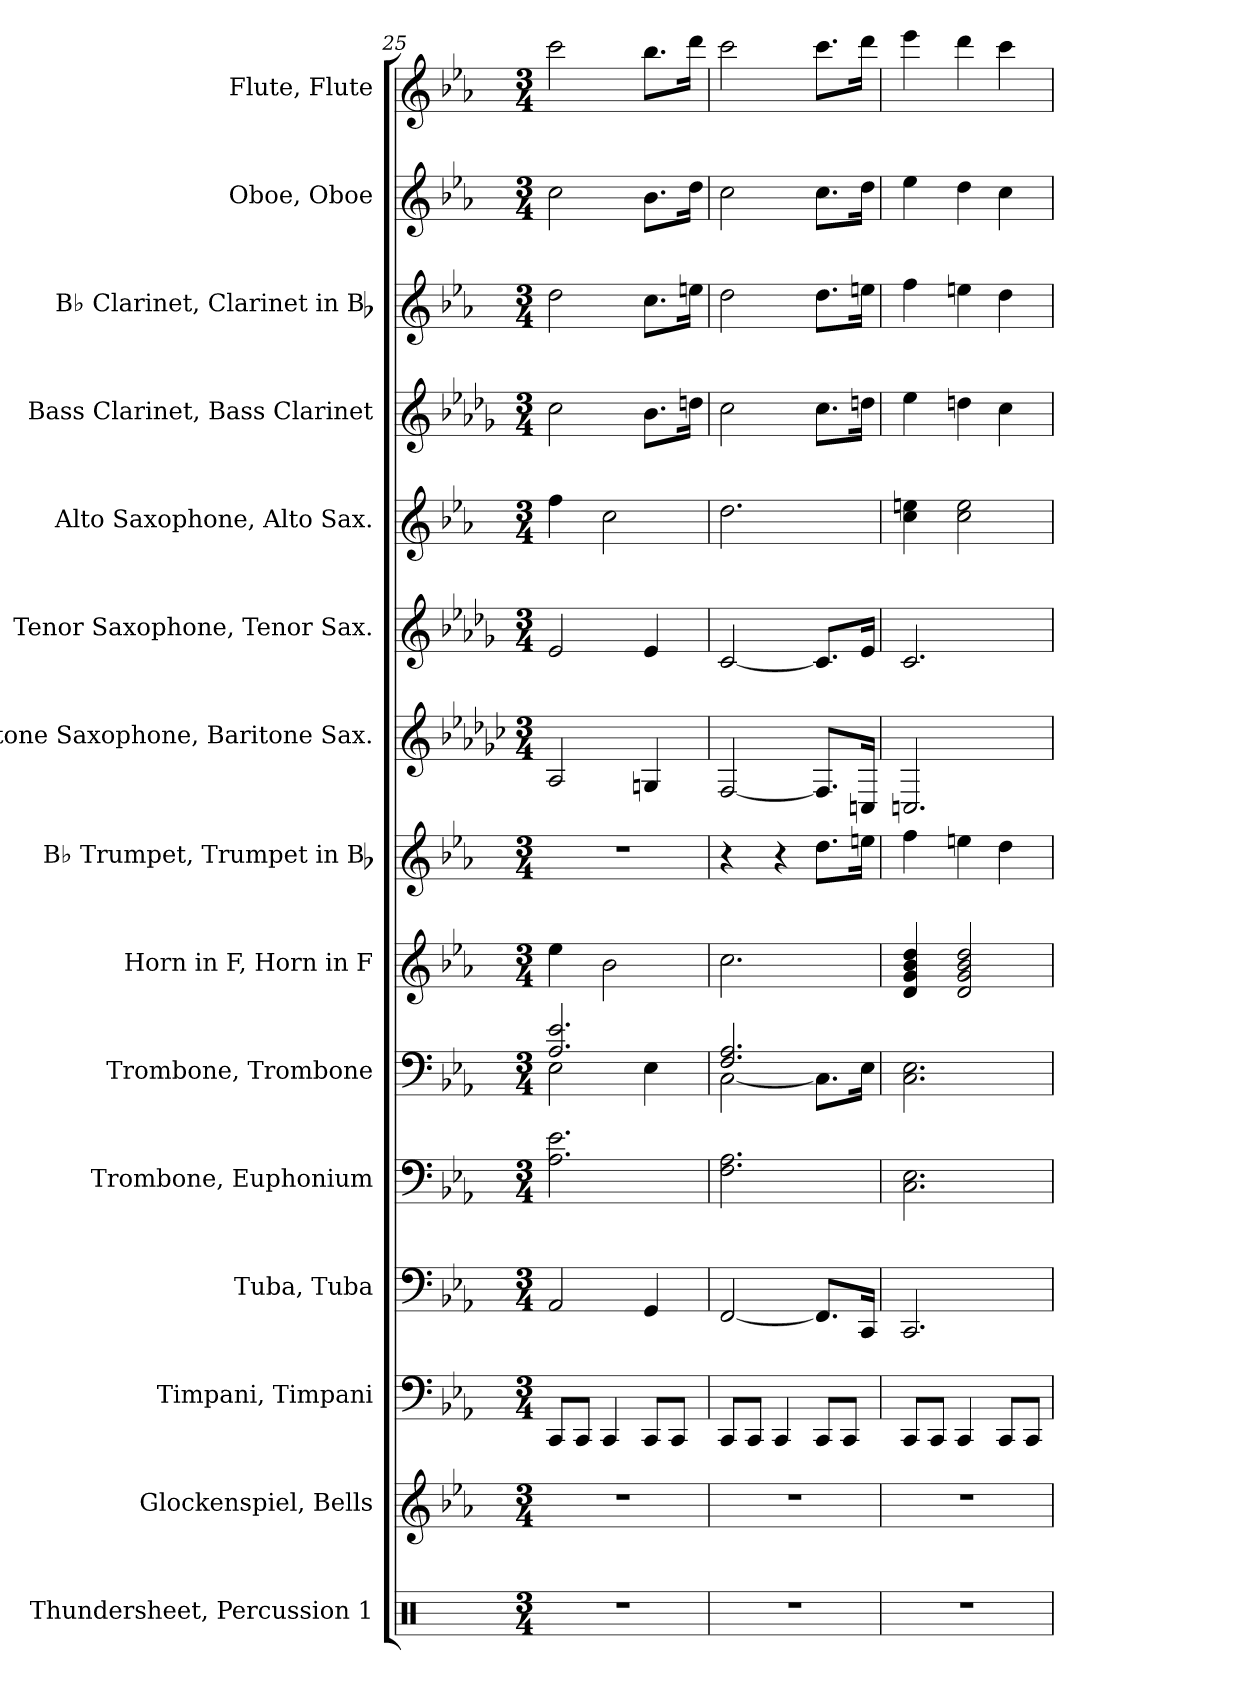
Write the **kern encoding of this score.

**kern	**kern	**kern	**kern	**kern	**kern	**kern	**kern	**kern	**kern	**kern	**kern	**kern	**kern	**kern
*part15	*part14	*part13	*part12	*part11	*part10	*part9	*part8	*part7	*part6	*part5	*part4	*part3	*part2	*part1
*staff15	*staff14	*staff13	*staff12	*staff11	*staff10	*staff9	*staff8	*staff7	*staff6	*staff5	*staff4	*staff3	*staff2	*staff1
*I"Thundersheet, Percussion 1	*I"Glockenspiel, Bells	*I"Timpani, Timpani	*I"Tuba, Tuba	*I"Trombone, Euphonium	*I"Trombone, Trombone	*I"Horn in F, Horn in F	*I"B♭ Trumpet, Trumpet in Bb	*I"Baritone Saxophone, Baritone Sax.	*I"Tenor Saxophone, Tenor Sax.	*I"Alto Saxophone, Alto Sax.	*I"Bass Clarinet, Bass Clarinet	*I"B♭ Clarinet, Clarinet in Bb	*I"Oboe, Oboe	*I"Flute, Flute
*I'Thu.	*I'Glock.	*I'Timp.	*I'Tba.	*I'Tbn.	*I'Tbn.	*I'F Hn.	*I'B♭ Tpt.	*I'Bar. Sax.	*I'T. Sax.	*I'A. Sax.	*I'B. Cl.	*I'B♭ Cl.	*I'Ob.	*I'Fl.
*clefX	*clefG2	*clefF4	*clefF4	*clefF4	*clefF4	*clefG2	*clefG2	*clefG2	*clefG2	*clefG2	*clefG2	*clefG2	*clefG2	*clefG2
*	*ITrd-14c-24	*	*	*	*	*ITrd4c7	*ITrd1c2	*ITrd12c21	*ITrd8c14	*ITrd5c9	*ITrd8c14	*ITrd1c2	*	*
*k[]	*k[b-e-a-]	*k[b-e-a-]	*k[b-e-a-]	*k[b-e-a-]	*k[b-e-a-]	*k[b-e-a-d-]	*k[b-e-a-d-g-]	*k[b-e-a-d-g-c-]	*k[b-e-a-d-g-]	*k[b-e-a-d-g-c-]	*k[b-e-a-d-g-]	*k[b-e-a-d-g-]	*k[b-e-a-]	*k[b-e-a-]
*M3/4	*M3/4	*M3/4	*M3/4	*M3/4	*M3/4	*M3/4	*M3/4	*M3/4	*M3/4	*M3/4	*M3/4	*M3/4	*M3/4	*M3/4
=25	=25	=25	=25	=25	=25	=25	=25	=25	=25	=25	=25	=25	=25	=25
*	*	*	*	*	*^	*	*	*	*	*	*	*	*	*
2.r	2.r	8CC/L	2AA-/	2.A-\ 2.e-\	2.A-/ 2.e-/	2E-\	4a-\	2.r	2AA-/	2E-/	4a-\	2c\	2cc\	2cc\	2ccc\
.	.	8CC/J	.	.	.	.	.	.	.	.	.	.	.	.	.
.	.	4CC/	.	.	.	.	2e-\	.	.	.	2e-\	.	.	.	.
.	.	8CC/L	4GG/	.	.	4E-\	.	.	4GGn/	4E-/	.	8.B-\L	8.b-\L	8.b-\L	8.bb-\L
.	.	8CC/J	.	.	.	.	.	.	.	.	.	.	.	.	.
.	.	.	.	.	.	.	.	.	.	.	.	16dn\Jk	16ddn\Jk	16dd\Jk	16ddd\Jk
=26	=26	=26	=26	=26	=26	=26	=26	=26	=26	=26	=26	=26	=26	=26	=26
2.r	2.r	8CC/L	[2FF/	2.F\ 2.A-\	2.F/ 2.A-/	[2C\	2.f\	4r	[2FF/	[2C/	2.f\	2c\	2cc\	2cc\	2ccc\
.	.	8CC/J	.	.	.	.	.	.	.	.	.	.	.	.	.
.	.	4CC/	.	.	.	.	.	4r	.	.	.	.	.	.	.
.	.	8CC/L	8.FF/L]	.	.	8.C\L]	.	8.cc\L	8.FF/L]	8.C/L]	.	8.c\L	8.cc\L	8.cc\L	8.ccc\L
.	.	8CC/J	.	.	.	.	.	.	.	.	.	.	.	.	.
.	.	.	16CC/Jk	.	.	16E-\Jk	.	16ddn\Jk	16CCn/Jk	16E-/Jk	.	16dn\Jk	16ddn\Jk	16dd\Jk	16ddd\Jk
*	*	*	*	*	*v	*v	*	*	*	*	*	*	*	*	*
=27	=27	=27	=27	=27	=27	=27	=27	=27	=27	=27	=27	=27	=27	=27
2.r	2.r	8CC/L	2.CC/	2.C\ 2.E-\	2.C\ 2.E-\	4G/ 4c/ 4e-/ 4g/	4ee-\	2.CCn/	2.C/	4e-\ 4gn\	4e-\	4ee-\	4ee-\	4eee-\
.	.	8CC/J	.	.	.	.	.	.	.	.	.	.	.	.
.	.	4CC/	.	.	.	2G/ 2c/ 2e-/ 2g/	4ddn\	.	.	2e-\ 2g\	4dn\	4ddn\	4dd\	4ddd\
.	.	8CC/L	.	.	.	.	4cc\	.	.	.	4c\	4cc\	4cc\	4ccc\
.	.	8CC/J	.	.	.	.	.	.	.	.	.	.	.	.
=	=	=	=	=	=	=	=	=	=	=	=	=	=	=
*-	*-	*-	*-	*-	*-	*-	*-	*-	*-	*-	*-	*-	*-	*-
